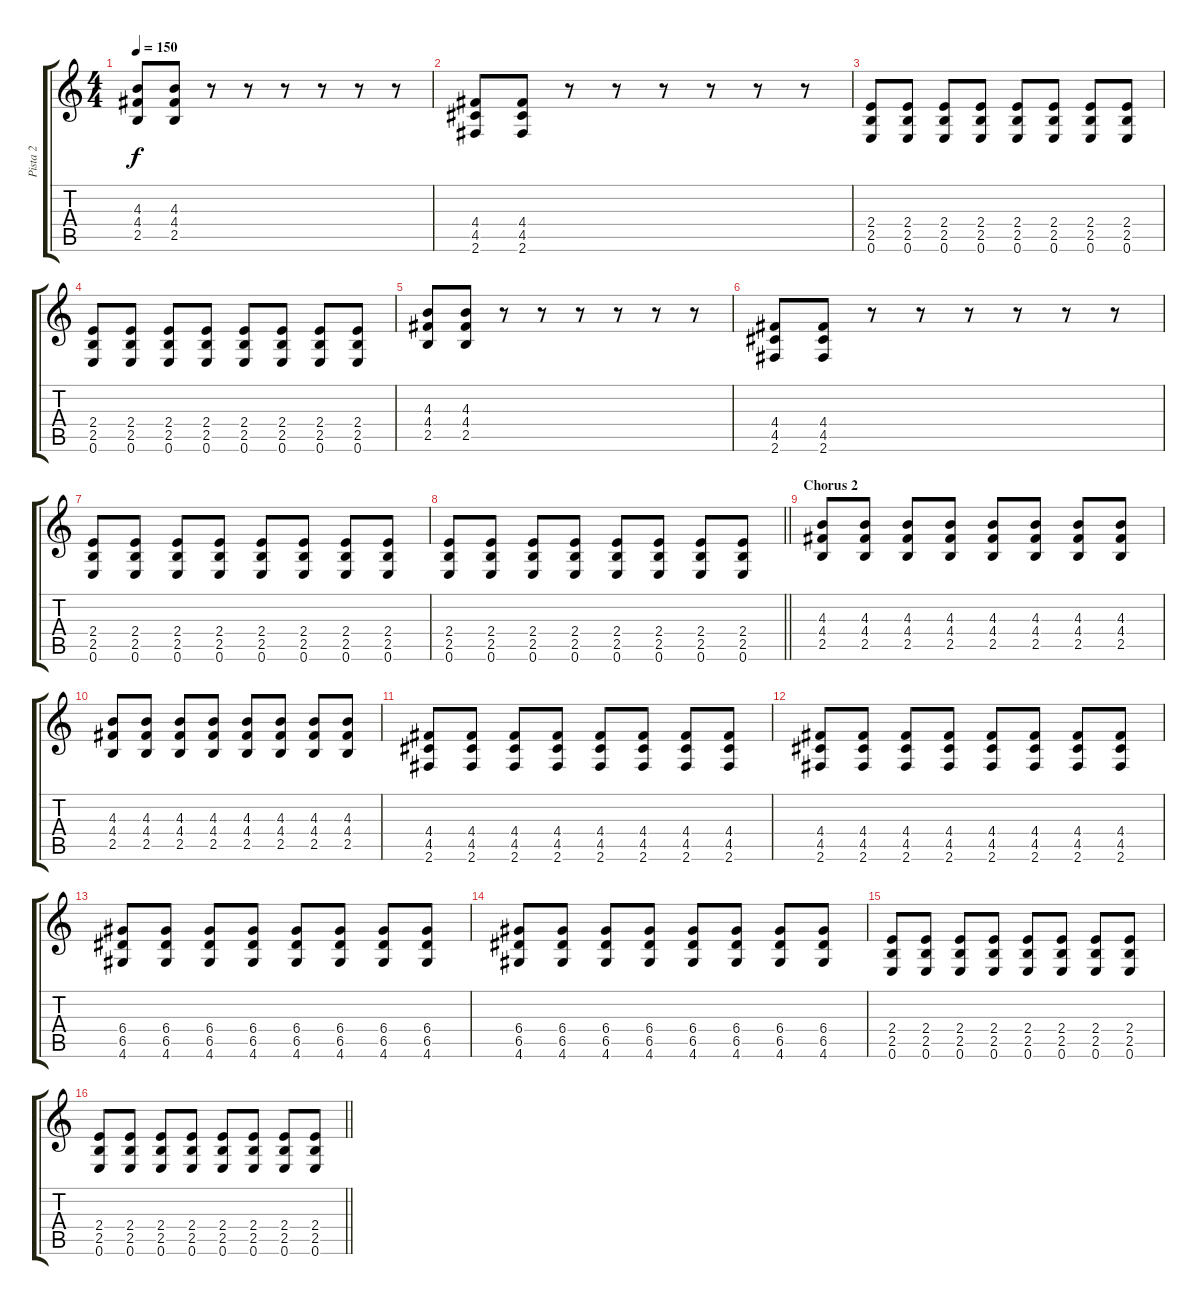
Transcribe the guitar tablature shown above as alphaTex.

\track ("Pista 2" "Pista 2") {instrument distortionguitar}
\staff {score tabs}
\tuning (E4 B3 G3 D3 A2 E2) {hide}
\ts (4 4)
\tempo 150
\clef g2
\ks c
(4.3 4.4 2.5).8{dy f} (4.3 4.4 2.5).8 r.8 r.8 r.8 r.8 r.8 r.8 |
(4.4 4.5 2.6).8 (4.4 4.5 2.6).8 r.8 r.8 r.8 r.8 r.8 r.8 |
(2.4 2.5 0.6).8 (2.4 2.5 0.6).8 (2.4 2.5 0.6).8 (2.4 2.5 0.6).8 (2.4 2.5 0.6).8 (2.4 2.5 0.6).8 (2.4 2.5 0.6).8 (2.4 2.5 0.6).8 |
(2.4 2.5 0.6).8 (2.4 2.5 0.6).8 (2.4 2.5 0.6).8 (2.4 2.5 0.6).8 (2.4 2.5 0.6).8 (2.4 2.5 0.6).8 (2.4 2.5 0.6).8 (2.4 2.5 0.6).8 |
(4.3 4.4 2.5).8 (4.3 4.4 2.5).8 r.8 r.8 r.8 r.8 r.8 r.8 |
(4.4 4.5 2.6).8 (4.4 4.5 2.6).8 r.8 r.8 r.8 r.8 r.8 r.8 |
(2.4 2.5 0.6).8 (2.4 2.5 0.6).8 (2.4 2.5 0.6).8 (2.4 2.5 0.6).8 (2.4 2.5 0.6).8 (2.4 2.5 0.6).8 (2.4 2.5 0.6).8 (2.4 2.5 0.6).8 |
\barLineRight lightlight
(2.4 2.5 0.6).8 (2.4 2.5 0.6).8 (2.4 2.5 0.6).8 (2.4 2.5 0.6).8 (2.4 2.5 0.6).8 (2.4 2.5 0.6).8 (2.4 2.5 0.6).8 (2.4 2.5 0.6).8 |
\section ("" "Chorus 2")
(4.3 4.4 2.5).8 (4.3 4.4 2.5).8 (4.3 4.4 2.5).8 (4.3 4.4 2.5).8 (4.3 4.4 2.5).8 (4.3 4.4 2.5).8 (4.3 4.4 2.5).8 (4.3 4.4 2.5).8 |
(4.3 4.4 2.5).8 (4.3 4.4 2.5).8 (4.3 4.4 2.5).8 (4.3 4.4 2.5).8 (4.3 4.4 2.5).8 (4.3 4.4 2.5).8 (4.3 4.4 2.5).8 (4.3 4.4 2.5).8 |
(4.4 4.5 2.6).8 (4.4 4.5 2.6).8 (4.4 4.5 2.6).8 (4.4 4.5 2.6).8 (4.4 4.5 2.6).8 (4.4 4.5 2.6).8 (4.4 4.5 2.6).8 (4.4 4.5 2.6).8 |
(4.4 4.5 2.6).8 (4.4 4.5 2.6).8 (4.4 4.5 2.6).8 (4.4 4.5 2.6).8 (4.4 4.5 2.6).8 (4.4 4.5 2.6).8 (4.4 4.5 2.6).8 (4.4 4.5 2.6).8 |
(6.4 6.5 4.6).8 (6.4 6.5 4.6).8 (6.4 6.5 4.6).8 (6.4 6.5 4.6).8 (6.4 6.5 4.6).8 (6.4 6.5 4.6).8 (6.4 6.5 4.6).8 (6.4 6.5 4.6).8 |
(6.4 6.5 4.6).8 (6.4 6.5 4.6).8 (6.4 6.5 4.6).8 (6.4 6.5 4.6).8 (6.4 6.5 4.6).8 (6.4 6.5 4.6).8 (6.4 6.5 4.6).8 (6.4 6.5 4.6).8 |
(2.4 2.5 0.6).8 (2.4 2.5 0.6).8 (2.4 2.5 0.6).8 (2.4 2.5 0.6).8 (2.4 2.5 0.6).8 (2.4 2.5 0.6).8 (2.4 2.5 0.6).8 (2.4 2.5 0.6).8 |
\barLineRight lightlight
(2.4 2.5 0.6).8 (2.4 2.5 0.6).8 (2.4 2.5 0.6).8 (2.4 2.5 0.6).8 (2.4 2.5 0.6).8 (2.4 2.5 0.6).8 (2.4 2.5 0.6).8 (2.4 2.5 0.6).8
